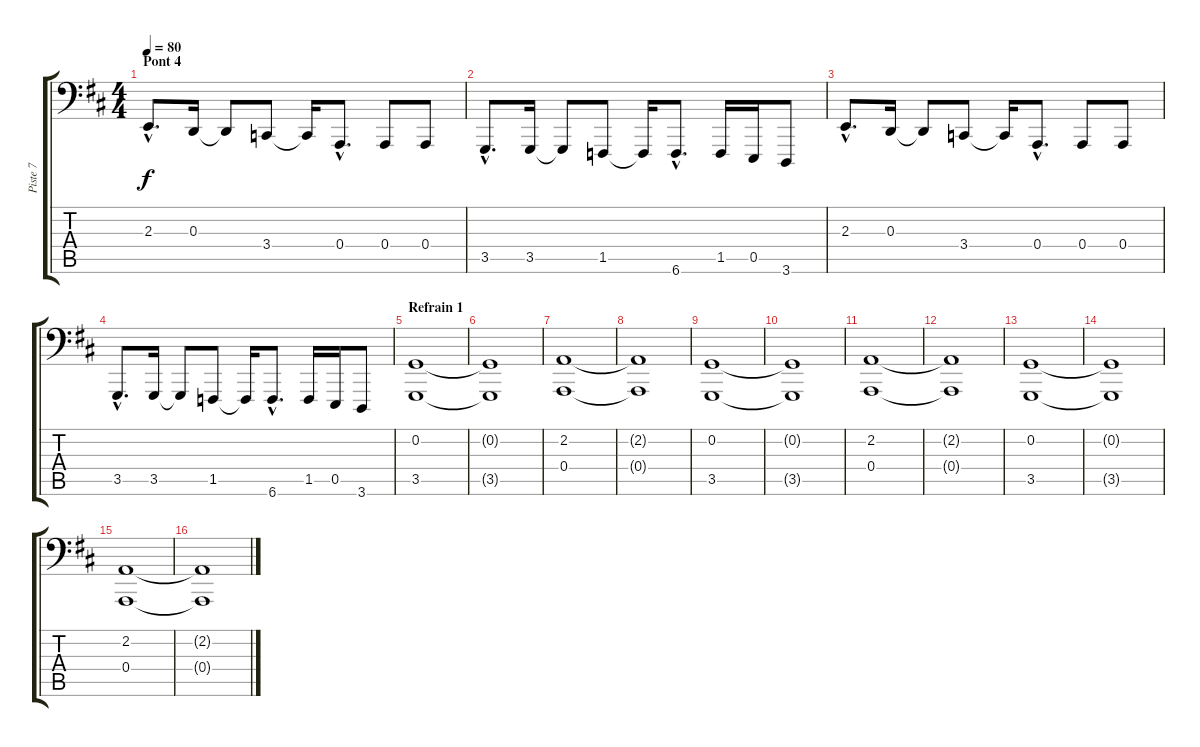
\track ("Piste 7" "Piste 7") {instrument stringensemble1}
\staff {score tabs}
\tuning (C3 G2 D2 A1 E1 B0) {hide}
\ts (4 4)
\section ("" "Pont 4")
\tempo 80
\clef f4
\ks d
2.3{hac}.8{d dy f} 0.3.16 0.3{t}.8 3.4.8 3.4{t}.16 0.4{hac}.8{d} 0.4.8 0.4.8 |
3.5{hac}.8{d} 3.5.16 3.5{t}.8 1.5.8 1.5{t}.16 6.6{hac}.8{d} 1.5.16 0.5.16 3.6.8 |
2.3{hac}.8{d} 0.3.16 0.3{t}.8 3.4.8 3.4{t}.16 0.4{hac}.8{d} 0.4.8 0.4.8 |
3.5{hac}.8{d} 3.5.16 3.5{t}.8 1.5.8 1.5{t}.16 6.6{hac}.8{d} 1.5.16 0.5.16 3.6.8 |
\section ("" "Refrain 1")
(0.2 3.5).1 |
(0.2{t} 3.5{t}).1 |
(2.2 0.4).1 |
(2.2{t} 0.4{t}).1 |
(0.2 3.5).1 |
(0.2{t} 3.5{t}).1 |
(2.2 0.4).1 |
(2.2{t} 0.4{t}).1 |
(0.2 3.5).1 |
(0.2{t} 3.5{t}).1 |
(2.2 0.4).1 |
(2.2{t} 0.4{t}).1
